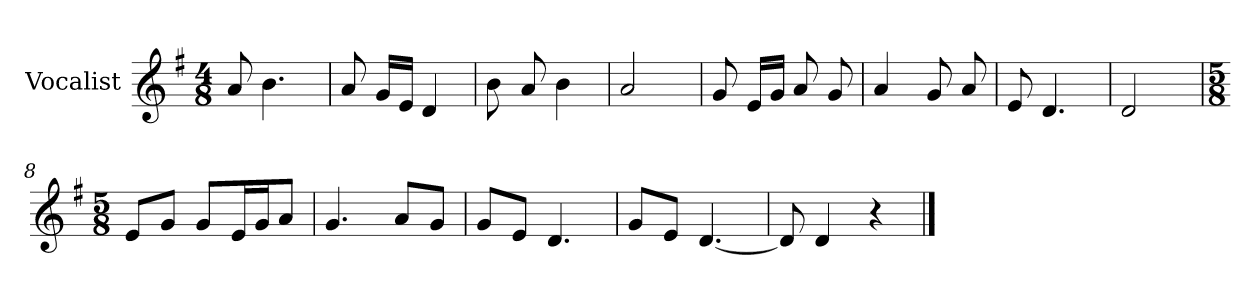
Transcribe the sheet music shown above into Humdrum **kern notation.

**kern
*part1
*staff1
*I"Vocalist
*k[f#]
*G:
*M4/8
=
8a
4.b
=1
8a
16gLL
16eJJ
4d
=2
8b
8a
4b
=3
2a
=4
8g
16eLL
16gJJ
8a
8g
=5
4a
8g
8a
=6
8e
4.d
=7
2d
=8
*M5/8
8eL
8gJ
8gL
16eL
16gJ
8aJ
=9
4.g
8aL
8gJ
=10
8gL
8eJ
4.d
=11
8gL
8eJ
[4.d
=12
8d]
4d
4r
==
*-
